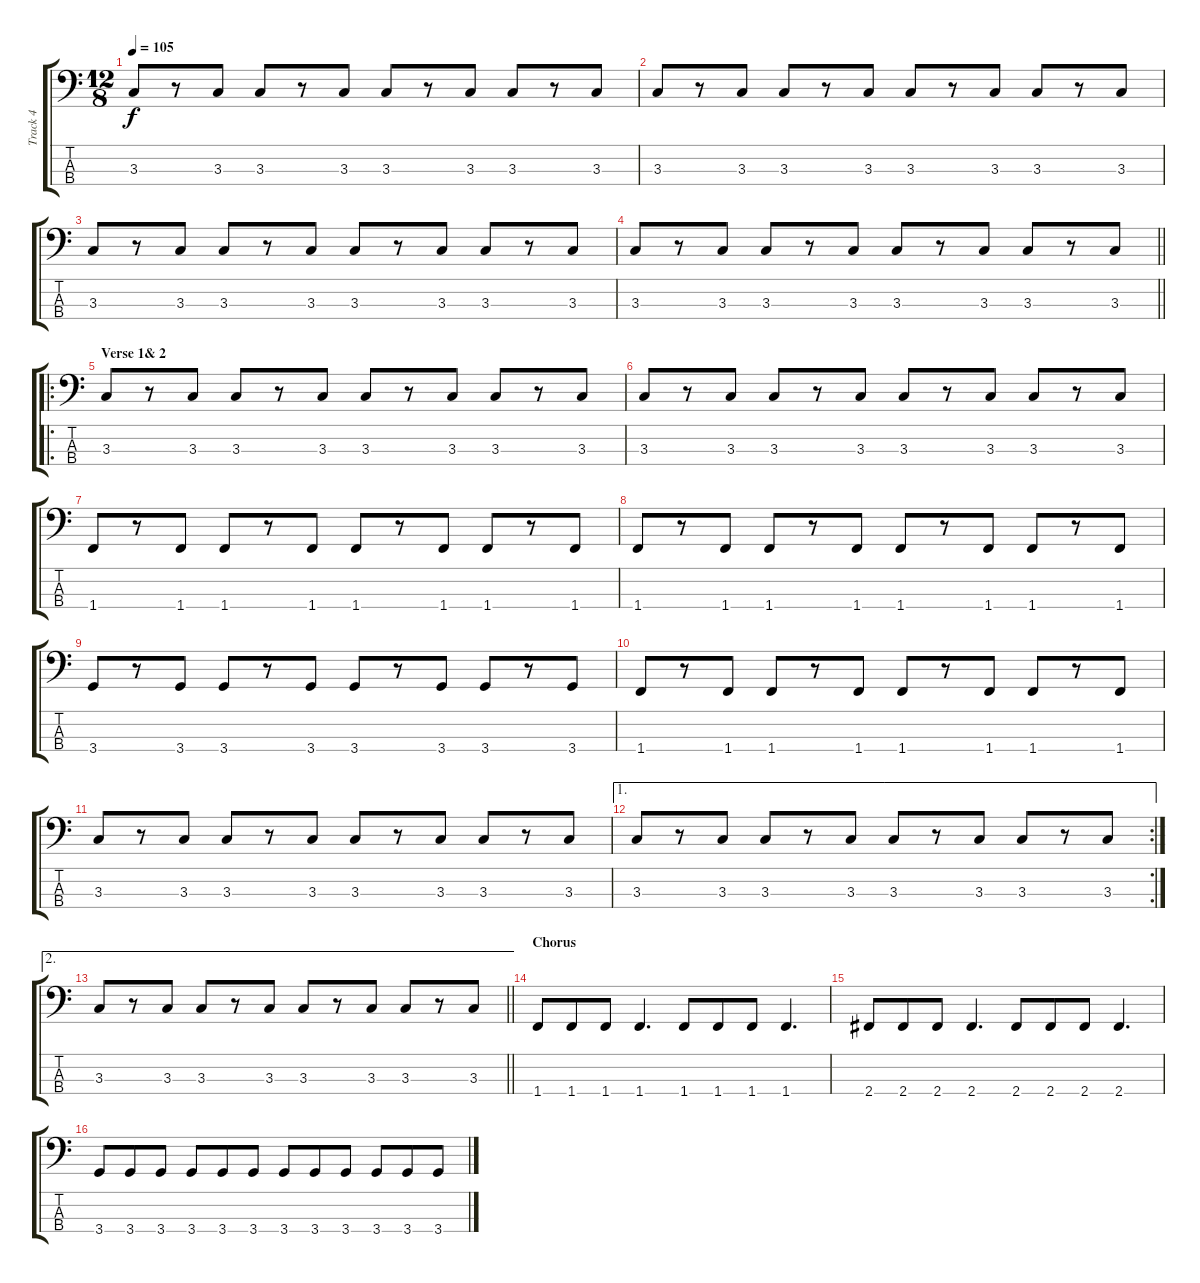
\track ("Track 4" "Track 4") {instrument electricbassfinger}
\staff {score tabs}
\tuning (G2 D2 A1 E1) {hide}
\ts (12 8)
\tempo 105
\clef f4
\ks c
3.3.8{dy f instrument electricbassfinger} r.8 3.3.8 3.3.8 r.8 3.3.8 3.3.8 r.8 3.3.8 3.3.8 r.8 3.3.8 |
3.3.8 r.8 3.3.8 3.3.8 r.8 3.3.8 3.3.8 r.8 3.3.8 3.3.8 r.8 3.3.8 |
3.3.8 r.8 3.3.8 3.3.8 r.8 3.3.8 3.3.8 r.8 3.3.8 3.3.8 r.8 3.3.8 |
\barLineRight lightlight
3.3.8 r.8 3.3.8 3.3.8 r.8 3.3.8 3.3.8 r.8 3.3.8 3.3.8 r.8 3.3.8 |
\ro
\section ("" "Verse 1& 2")
3.3.8 r.8 3.3.8 3.3.8 r.8 3.3.8 3.3.8 r.8 3.3.8 3.3.8 r.8 3.3.8 |
3.3.8 r.8 3.3.8 3.3.8 r.8 3.3.8 3.3.8 r.8 3.3.8 3.3.8 r.8 3.3.8 |
1.4.8 r.8 1.4.8 1.4.8 r.8 1.4.8 1.4.8 r.8 1.4.8 1.4.8 r.8 1.4.8 |
1.4.8 r.8 1.4.8 1.4.8 r.8 1.4.8 1.4.8 r.8 1.4.8 1.4.8 r.8 1.4.8 |
3.4.8 r.8 3.4.8 3.4.8 r.8 3.4.8 3.4.8 r.8 3.4.8 3.4.8 r.8 3.4.8 |
1.4.8 r.8 1.4.8 1.4.8 r.8 1.4.8 1.4.8 r.8 1.4.8 1.4.8 r.8 1.4.8 |
3.3.8 r.8 3.3.8 3.3.8 r.8 3.3.8 3.3.8 r.8 3.3.8 3.3.8 r.8 3.3.8 |
\ae 1
\rc 2
3.3.8 r.8 3.3.8 3.3.8 r.8 3.3.8 3.3.8 r.8 3.3.8 3.3.8 r.8 3.3.8 |
\ae 2
\barLineRight lightlight
3.3.8 r.8 3.3.8 3.3.8 r.8 3.3.8 3.3.8 r.8 3.3.8 3.3.8 r.8 3.3.8 |
\section ("" "Chorus")
1.4.8 1.4.8 1.4.8 1.4.4{d} 1.4.8 1.4.8 1.4.8 1.4.4{d} |
2.4.8 2.4.8 2.4.8 2.4.4{d} 2.4.8 2.4.8 2.4.8 2.4.4{d} |
3.4.8 3.4.8 3.4.8 3.4.8 3.4.8 3.4.8 3.4.8 3.4.8 3.4.8 3.4.8 3.4.8 3.4.8
